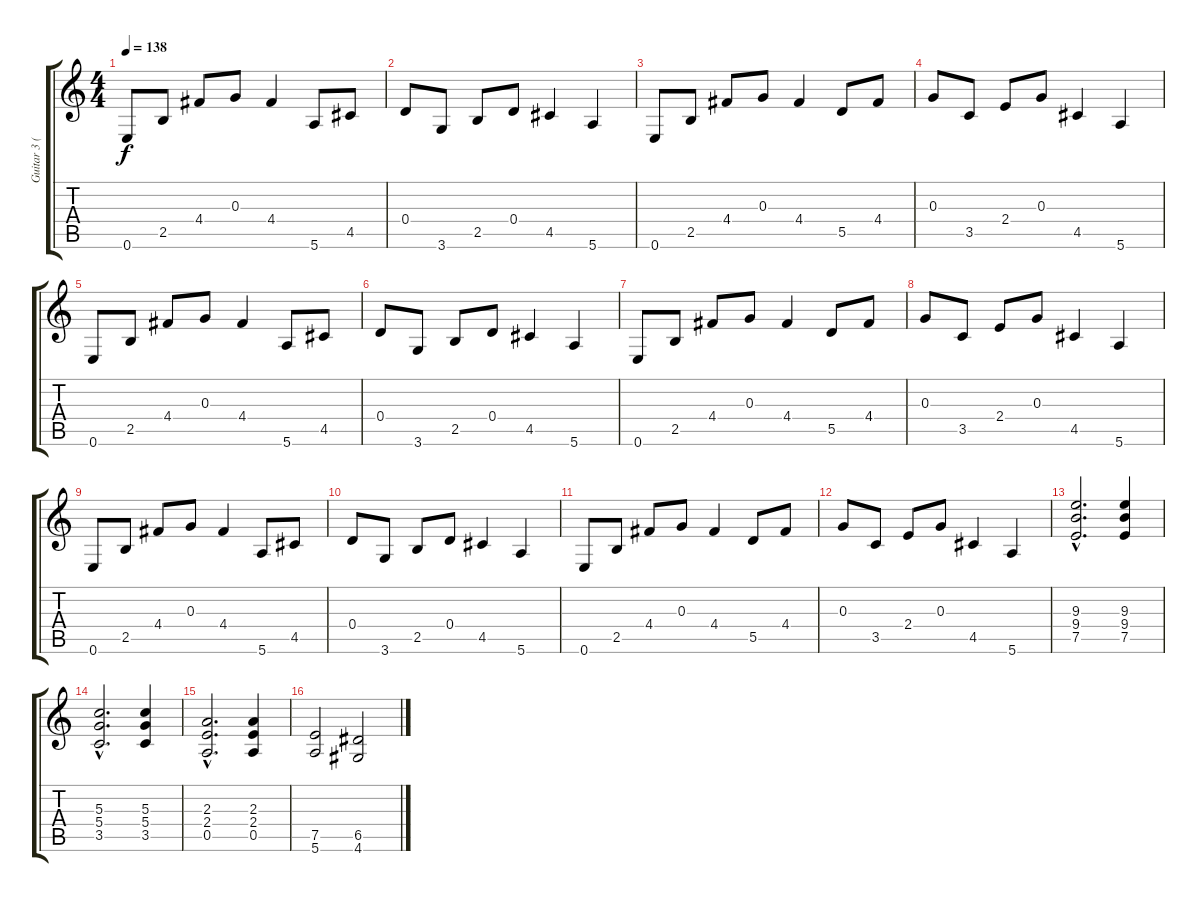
\track ("Guitar 3 (soutien)" "Guitar 3 (") {instrument electricguitarclean}
\staff {score tabs}
\tuning (E4 B3 G3 D3 A2 E2) {hide}
\ts (4 4)
\tempo 138
\clef g2
\ks c
0.6.8{dy f} 2.5.8 4.4.8 0.3.8 4.4.4 5.6.8 4.5.8 |
0.4.8 3.6.8 2.5.8 0.4.8 4.5.4 5.6.4 |
0.6.8 2.5.8 4.4.8 0.3.8 4.4.4 5.5.8 4.4.8 |
0.3.8 3.5.8 2.4.8 0.3.8 4.5.4 5.6.4 |
0.6.8 2.5.8 4.4.8 0.3.8 4.4.4 5.6.8 4.5.8 |
0.4.8 3.6.8 2.5.8 0.4.8 4.5.4 5.6.4 |
0.6.8 2.5.8 4.4.8 0.3.8 4.4.4 5.5.8 4.4.8 |
0.3.8 3.5.8 2.4.8 0.3.8 4.5.4 5.6.4 |
0.6.8 2.5.8 4.4.8 0.3.8 4.4.4 5.6.8 4.5.8 |
0.4.8 3.6.8 2.5.8 0.4.8 4.5.4 5.6.4 |
0.6.8 2.5.8 4.4.8 0.3.8 4.4.4 5.5.8 4.4.8 |
0.3.8 3.5.8 2.4.8 0.3.8 4.5.4 5.6.4 |
(9.3{hac} 9.4{hac} 7.5{hac}).2{d} (9.3 9.4 7.5).4 |
(5.3{hac} 5.4{hac} 3.5{hac}).2{d} (5.3 5.4 3.5).4 |
(2.3{hac} 2.4{hac} 0.5{hac}).2{d} (2.3 2.4 0.5).4 |
(7.5 5.6).2 (6.5 4.6).2
